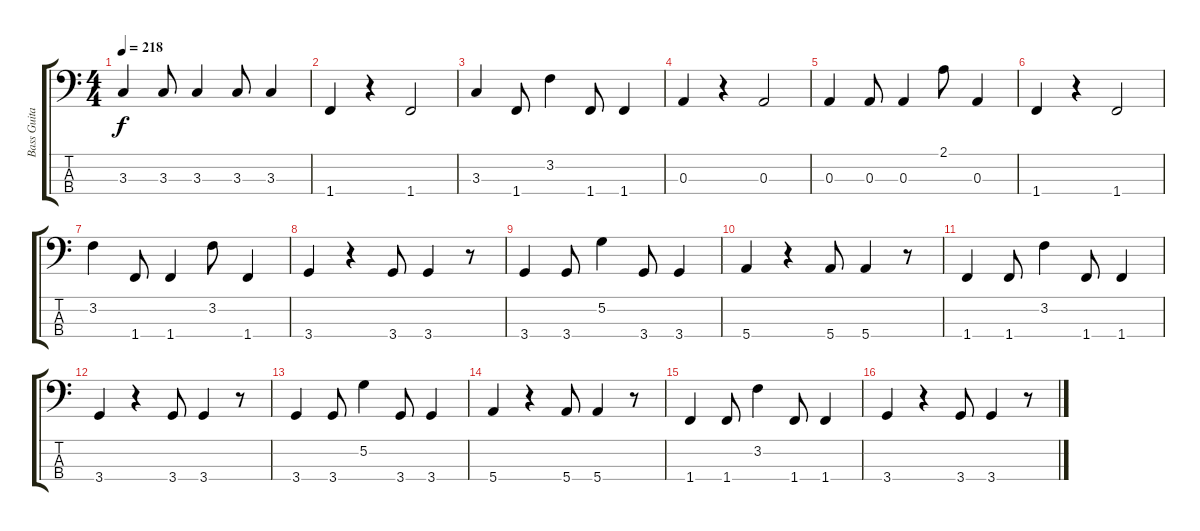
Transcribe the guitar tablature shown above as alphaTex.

\track ("Bass Guitar" "Bass Guita") {instrument electricbassfinger}
\staff {score tabs}
\tuning (G2 D2 A1 E1) {hide}
\ts (4 4)
\tempo 218
\clef f4
\ks c
3.3.4{dy f} 3.3.8 3.3.4 3.3.8 3.3.4 |
1.4.4 r.4 1.4.2 |
3.3.4 1.4.8 3.2.4 1.4.8 1.4.4 |
0.3.4 r.4 0.3.2 |
0.3.4 0.3.8 0.3.4 2.1.8 0.3.4 |
1.4.4 r.4 1.4.2 |
3.2.4 1.4.8 1.4.4 3.2.8 1.4.4 |
3.4.4 r.4 3.4.8 3.4.4 r.8 |
3.4.4 3.4.8 5.2.4 3.4.8 3.4.4 |
5.4.4 r.4 5.4.8 5.4.4 r.8 |
1.4.4 1.4.8 3.2.4 1.4.8 1.4.4 |
3.4.4 r.4 3.4.8 3.4.4 r.8 |
3.4.4 3.4.8 5.2.4 3.4.8 3.4.4 |
5.4.4 r.4 5.4.8 5.4.4 r.8 |
1.4.4 1.4.8 3.2.4 1.4.8 1.4.4 |
3.4.4 r.4 3.4.8 3.4.4 r.8
